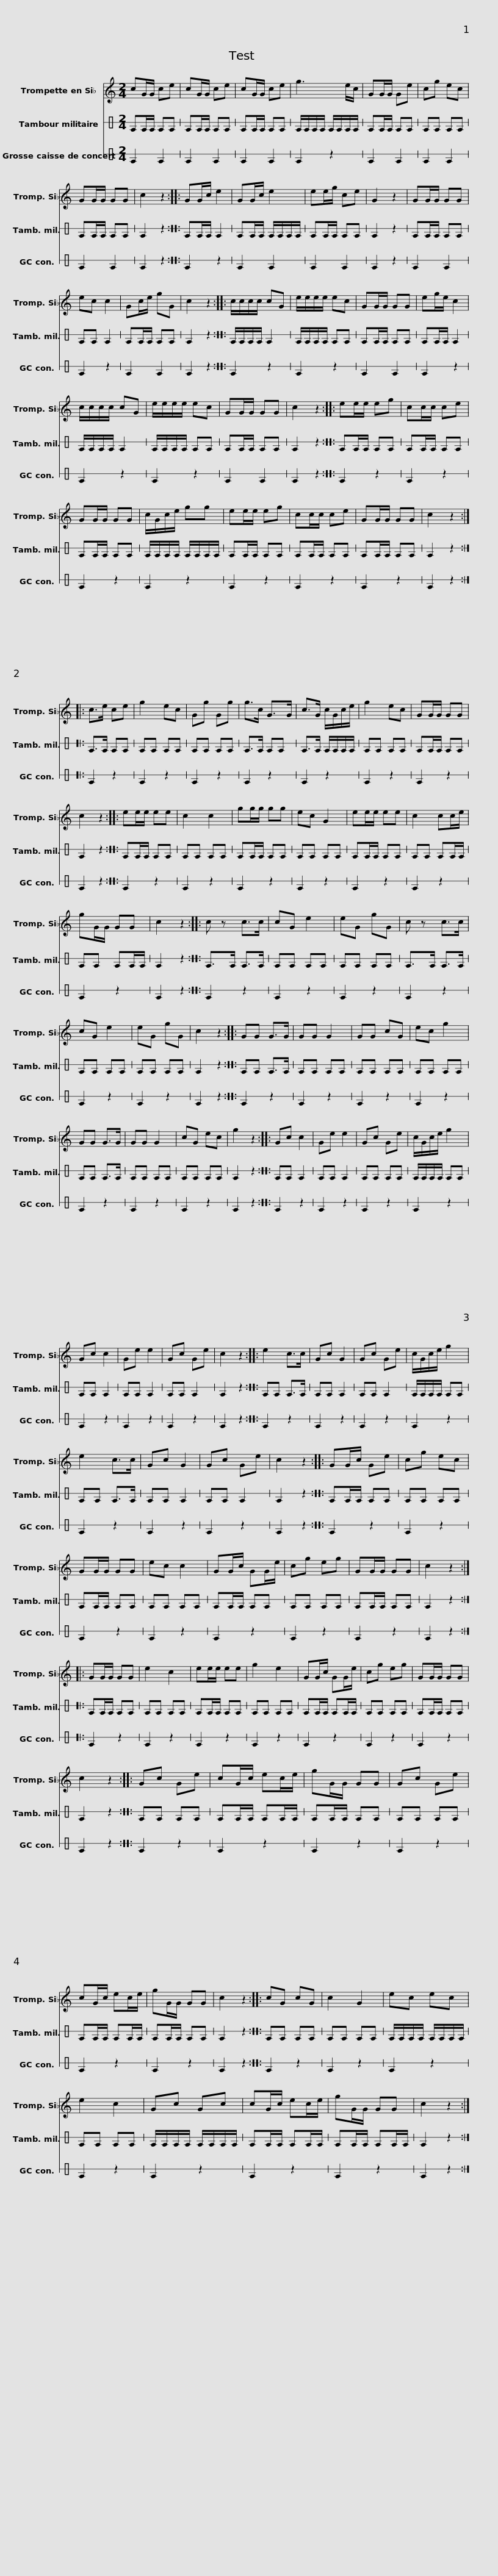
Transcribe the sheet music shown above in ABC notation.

X:1
%%score 1 2 3
L:1/8
M:2/4
I:linebreak $
K:C
V:1 treble transpose=-2
V:2 perc stafflines=1
K:none
V:3 perc stafflines=1
K:none
V:1
[K:C] cG/G/ ce | cG/G/ ce | cG/G/ ce | g3 e/c/ | GG/G/ Ge | %5
 cg ec |$ GG/G/ GG | c2 z2 :: GG/c/ e2 | GG/c/ e2 | %10
 ee/g/ ce | G2 z2 | GG/G/ GG | ec c2 | Gc/e/ gG |$ %15
 c2 z2 :: c/c/c/c/ cG | e/e/e/e/ ec | GG/G/ GG | eg/e/ c2 | %20
 c/c/c/c/ cG | e/e/e/e/ ec | GG/G/ GG |$ c2 z2 :: ee/e/ eg | %25
 cc/c/ ce | GG/G/ GG | c/G/c/e/ gg | ee/e/ eg | cc/c/ ce | %30
 GG/G/ GG |$ c2 z2 :: c>e ce | g2 ec | Gg Gg | %35
 g>c G>G | c>G c/G/c/e/ | g2 ec | GG/G/ GG | c2 z2 ::$ %40
 ee/e/ ee | c2 c2 | gg/g/ gg | ec G2 | ee/e/ ee | %45
 c2 cc/e/ | gG/G/ GG | c2 z2 ::$ c z c>c | cG e2 | %50
 eG gG | c z c>c | cG e2 | eG gG | c2 z2 :: %55
 GG G>G | GG G2 |$ GG cG | ec g2 | GG G>G | %60
 GG G2 | cG ec | g2 z2 :: Gc c2 | Ge e2 | %65
 Gc Ge | c/G/c/e/ g2 |$ Gc c2 | Ge e2 | Gc Ge | %70
 c2 z2 :: e2 c>c | Gc G2 | Gc Ge | c/G/c/e/ g2 | %75
 e2 c>c | Gc G2 |$ Gc Ge | c2 z2 :: GG/c/ Ge | %80
 cg ec | GG/G/ GG | ec c2 | GG/c/ GG/e/ | cg eg | %85
 GG/G/ GG |$ c2 z2 :: GG/G/ GG | e2 c2 | ee/e/ ee | %90
 g2 e2 | GG/c/ GG/e/ | cg eg | GG/G/ GG | c2 z2 ::$ %95
 Gc Ge | cG/c/ ec/e/ | gG/G/ GG | Gc Ge | cG/c/ ec/e/ | %100
 gG/G/ GG | c2 z2 :: cG cG |$ c2 G2 | ec ec | %105
 e2 c2 | Gc Gc | cG/c/ ec/e/ | gG/G/ GG | c2 z2 :| %110
V:2
 EE/E/ EE | EE/E/ EE | EE/E/ EE | E/E/E/E/ E/E/E/E/ | EE/E/ EE | %5
 EE EE |$ EE/E/ EE | E2 z2 :: EE/E/ E2 | EE/E/ E/E/E/E/ | %10
 EE/E/ EE | E2 z2 | EE/E/ EE | EE E2 | EE/E/ EE |$ %15
 E2 z2 :: E/E/E/E/ E2 | E/E/E/E/ EE | EE/E/ EE | EE/E/ E2 | %20
 E/E/E/E/ E2 | E/E/E/E/ EE | EE/E/ EE |$ E2 z2 :: EE/E/ EE | %25
 EE/E/ EE | EE/E/ EE | E/E/E/E/ E/E/E/E/ | EE/E/ EE | EE/E/ EE | %30
 EE/E/ EE |$ E2 z2 :: E>E EE | EE EE | EE EE | %35
 E>E EE | E>E E/E/E/E/ | EE EE | EE/E/ EE | E2 z2 ::$ %40
 EE/E/ EE | EE EE | EE/E/ EE | EE EE | EE/E/ EE | %45
 EE EE/E/ | EE EE/E/ | E2 z2 ::$ E>E E>E | EE EE | %50
 EE EE | E>E E>E | EE EE | EE EE | E2 z2 :: %55
 EE E>E | EE EE |$ EE EE | EE EE | EE E>E | %60
 EE EE | EE EE | E2 z2 :: EE E2 | EE E2 | %65
 EE EE | E/E/E/E/ EE |$ EE E2 | EE E2 | EE E2 | %70
 E2 z2 :: EE E>E | EE E2 | EE E2 | E/E/E/E/ EE | %75
 EE E>E | EE E2 |$ EE E2 | E2 z2 :: EE/E/ EE | %80
 EE EE | EE/E/ EE | EE EE | EE/E/ EE | EE EE | %85
 EE/E/ EE |$ E2 z2 :: EE/E/ EE | EE EE | EE/E/ EE | %90
 EE EE | EE/E/ EE/E/ | EE EE | EE/E/ EE | E2 z2 ::$ %95
 EE EE | EE/E/ EE/E/ | EE/E/ EE | EE EE | EE/E/ EE/E/ | %100
 EE/E/ EE | E2 z2 :: EE EE |$ EE EE | E/E/E/E/ E/E/E/E/ | %105
 EE EE | E/E/E/E/ E/E/E/E/ | EE/E/ EE/E/ | EE/E/ EE/E/ | E2 z2 :| %110
V:3
 E2 E2 | E2 E2 | E2 E2 | E2 z2 | E2 E2 | %5
 E2 E2 |$ E2 E2 | E2 z2 :: E2 z2 | E2 E2 | %10
 E2 E2 | E2 z2 | E2 E2 | E2 z2 | E2 E2 |$ %15
 E2 z2 :: E2 z2 | E2 z2 | E2 E2 | E2 z2 | %20
 E2 z2 | E2 z2 | E2 E2 |$ E2 z2 :: E2 z2 | %25
 E2 z2 | E2 z2 | E2 z2 | E2 z2 | E2 z2 | %30
 E2 z2 |$ E2 z2 :: E2 z2 | E2 z2 | E2 z2 | %35
 E2 z2 | E2 z2 | E2 z2 | E2 z2 | E2 z2 ::$ %40
 E2 z2 | E2 z2 | E2 z2 | E2 z2 | E2 z2 | %45
 E2 z2 | E2 z2 | E2 z2 ::$ E2 z2 | E2 z2 | %50
 E2 z2 | E2 z2 | E2 z2 | E2 z2 | E2 z2 :: %55
 E2 z2 | E2 z2 |$ E2 z2 | E2 z2 | E2 z2 | %60
 E2 z2 | E2 z2 | E2 z2 :: E2 z2 | E2 z2 | %65
 E2 z2 | E2 z2 |$ E2 z2 | E2 z2 | E2 z2 | %70
 E2 z2 :: E2 z2 | E2 z2 | E2 z2 | E2 z2 | %75
 E2 z2 | E2 z2 |$ E2 z2 | E2 z2 :: E2 z2 | %80
 E2 z2 | E2 z2 | E2 z2 | E2 z2 | E2 z2 | %85
 E2 z2 |$ E2 z2 :: E2 z2 | E2 z2 | E2 z2 | %90
 E2 z2 | E2 z2 | E2 z2 | E2 z2 | E2 z2 ::$ %95
 E2 z2 | E2 z2 | E2 z2 | E2 z2 | E2 z2 | %100
 E2 z2 | E2 z2 :: E2 z2 |$ E2 z2 | E2 z2 | %105
 E2 z2 | E2 z2 | E2 z2 | E2 z2 | E2 z2 :| %110
